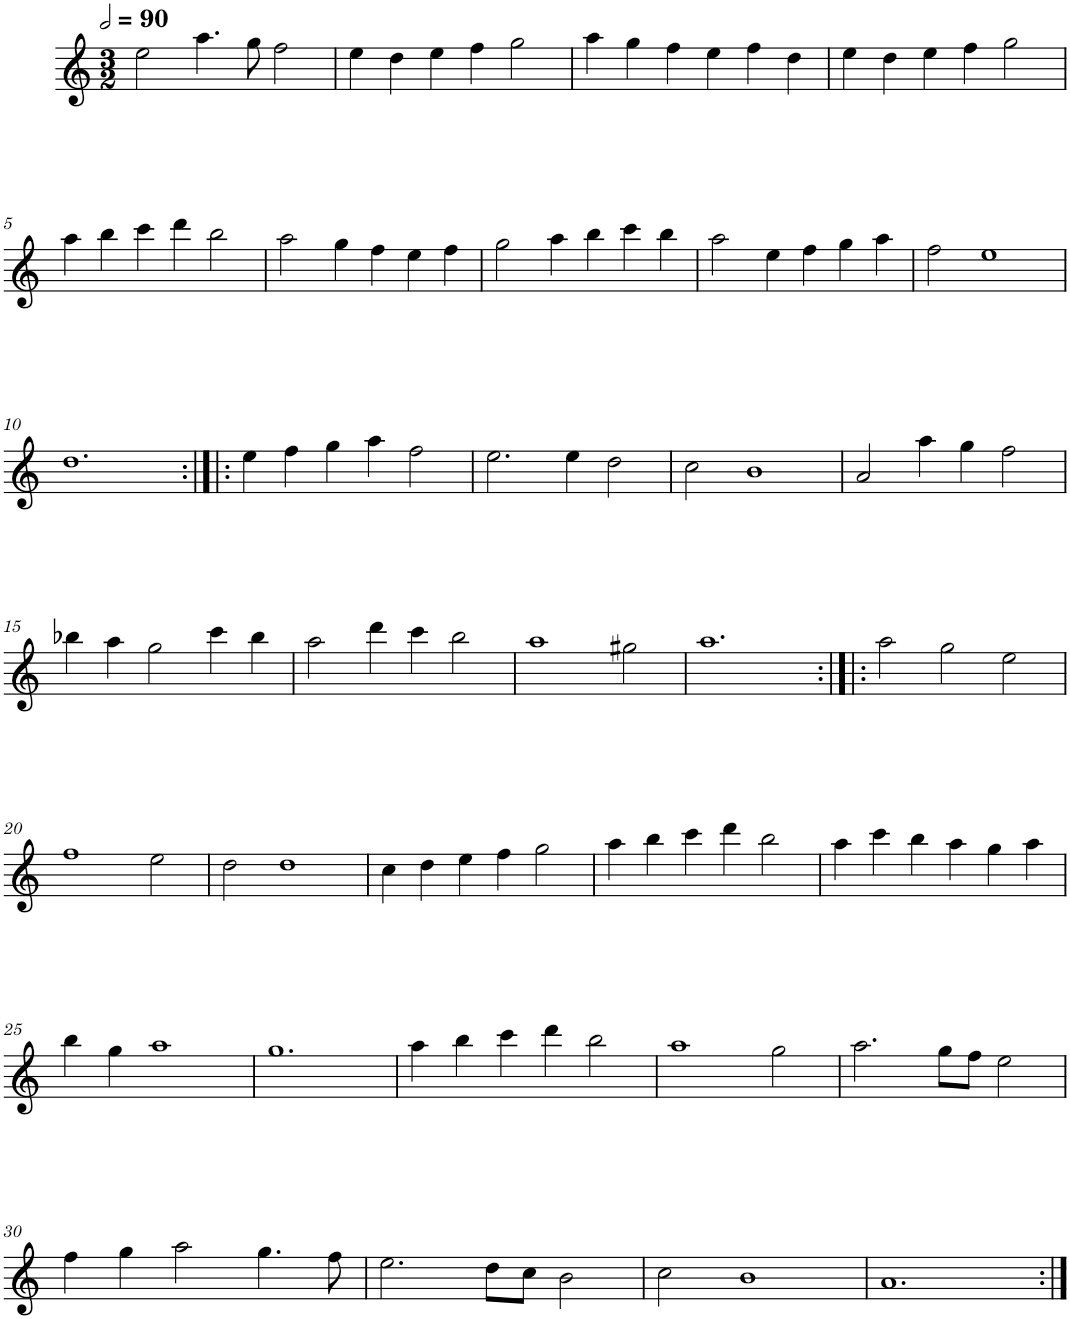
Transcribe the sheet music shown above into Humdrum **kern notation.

**kern
*part1
*staff1
*I"Trois parties
*clefG2
*k[]
*M3/2
*MM180
=1
2ee\
4.aa\
8gg\
2ff\
=2
4ee\
4dd\
4ee\
4ff\
2gg\
=3
4aa\
4gg\
4ff\
4ee\
4ff\
4dd\
=4
4ee\
4dd\
4ee\
4ff\
2gg\
!!LO:LB:g=z
=5
4aa\
4bb\
4ccc\
4ddd\
2bb\
=6
2aa\
4gg\
4ff\
4ee\
4ff\
=7
2gg\
4aa\
4bb\
4ccc\
4bb\
=8
2aa\
4ee\
4ff\
4gg\
4aa\
=9
2ff\
1ee
!!LO:LB:g=z
=10
1.dd
=11:|!|:
4ee\
4ff\
4gg\
4aa\
2ff\
=12
2.ee\
4ee\
2dd\
=13
2cc\
1b
=14
2a/
4aa\
4gg\
2ff\
!!LO:LB:g=z
=15
4bb-X\
4aa\
2gg\
4ccc\
4bb-\
=16
2aa\
4ddd\
4ccc\
2bb\
=17
1aa
2gg#X\
=18
1.aa
=19:|!|:
2aa\
2gg\
2ee\
!!LO:LB:g=z
=20
1ff
2ee\
=21
2dd\
1dd
=22
4cc\
4dd\
4ee\
4ff\
2gg\
=23
4aa\
4bb\
4ccc\
4ddd\
2bb\
=24
4aa\
4ccc\
4bb\
4aa\
4gg\
4aa\
!!LO:LB:g=z
=25
4bb\
4gg\
1aa
=26
1.gg
=27
4aa\
4bb\
4ccc\
4ddd\
2bb\
=28
1aa
2gg\
=29
2.aa\
8gg\L
8ff\J
2ee\
!!LO:LB:g=z
=30
4ff\
4gg\
2aa\
4.gg\
8ff\
=31
2.ee\
8dd\L
8cc\J
2b\
=32
2cc\
1b
=33
1.a
=:|!
*-
